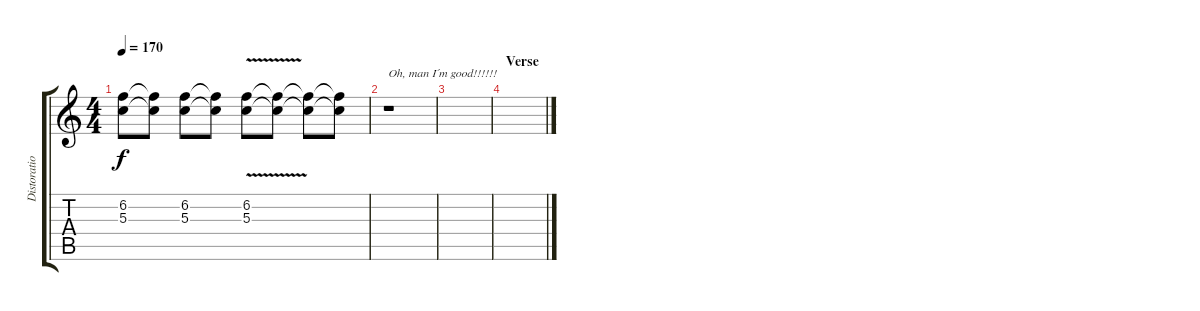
\track ("Distoration Lead" "Distoratio") {instrument overdrivenguitar}
\staff {score tabs}
\tuning (E4 B3 G3 D3 A2 E2) {hide}
\ts (4 4)
\tempo 170
\clef g2
\ks c
(6.2 5.3).8{dy f} (6.2{t} 5.3{t}).8 (6.2 5.3).8 (6.2{t} 5.3{t}).8 (6.2{v} 5.3{v}).8 (6.2{t} 5.3{t}).8 (6.2{t} 5.3{t}).8 (6.2{t} 5.3{t}).8 |
r.1{txt "Oh, man I´m good!!!!!!"} |
|
\section ("" "Verse")
